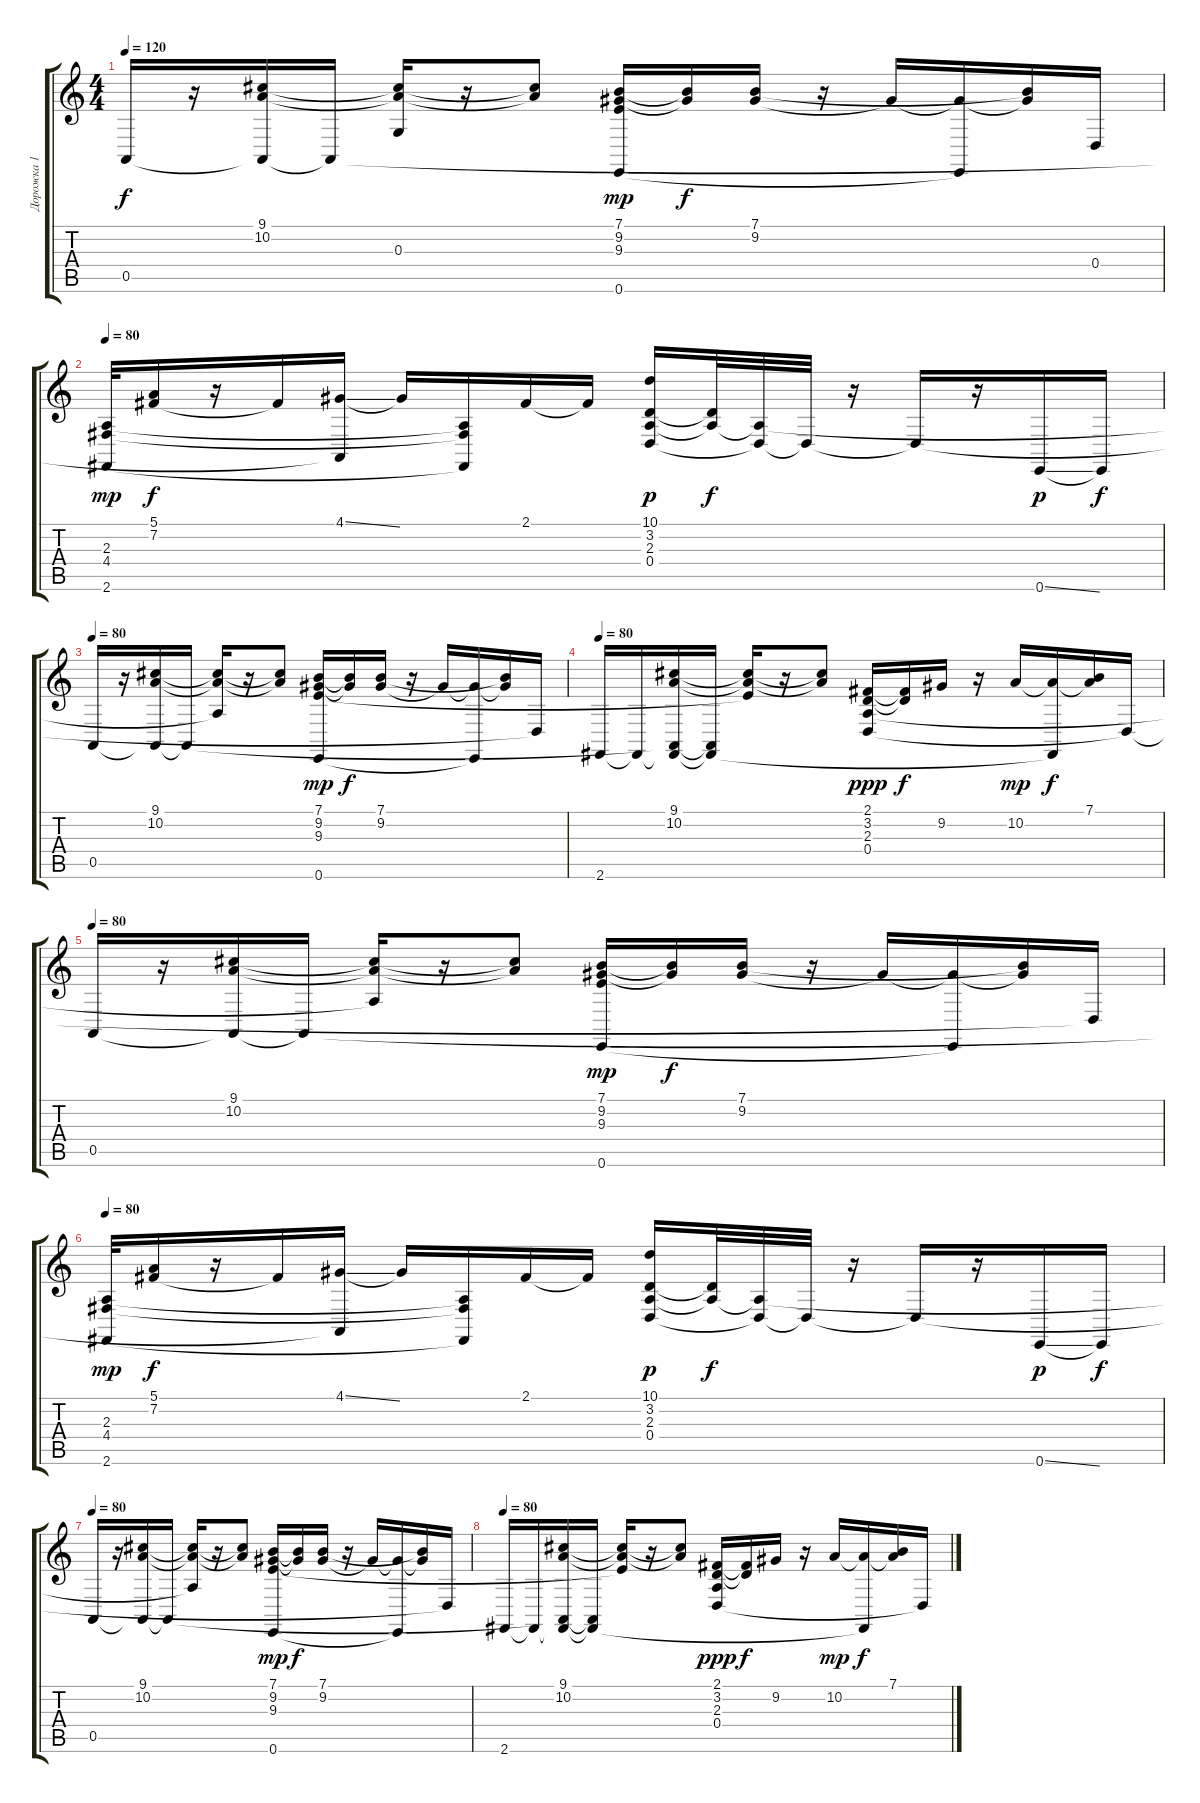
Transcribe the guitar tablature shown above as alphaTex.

\track ("Дорожка 1" "Дорожка 1") {instrument acousticgrandpiano}
\staff {score tabs}
\tuning (E4 B3 G3 D3 A2 E2) {hide}
\ts (4 4)
\tempo 120
\tempo 80
\tempo 120
\clef g2
\ks c
0.5.16{dy f instrument acousticgrandpiano} r.16 (9.1 10.2 0.5{t}).16 0.5{t}.16 (9.1{t} 10.2{t} 0.3).16 r.16 (9.1{t} 10.2{t}).8 (7.1 9.2 9.3 0.6).16{dy mp} (7.1{t} 9.2{t}).16{dy f} (7.1 9.2).16 r.16 9.2{t}.16 (9.2{t} 0.6{t}).16 (7.1{t} 9.2{t}).16 0.4.16 |
\tempo 80
(2.3 4.4 2.6).32{dy mp} (5.1 7.2).16{dy f} r.16 7.2{t}.16 (4.1{ss} 0.5{t}).16 4.1{t}.16 (2.3{t} 4.4{t} 2.6{t}).16 2.1.16 2.1{t}.16 (10.1 3.2 2.3 0.4).16{dy p} (3.2{t} 2.3{t}).32{dy f} (2.3{t} 0.4{t}).32 0.4{t}.32 r.16 0.4{t}.16 r.16 0.6{ss}.16{dy p} 0.6{t}.16{dy f} |
\tempo 80
0.5.16 r.16 (9.1 10.2 0.5{t}).16 0.5{t}.16 (9.1{t} 10.2{t} 2.3{t}).16 r.16 (9.1{t} 10.2{t}).8 (7.1 9.2 9.3 0.6).16{dy mp} (7.1{t} 9.2{t}).16{dy f} (7.1 9.2).16 r.16 9.2{t}.16 (9.2{t} 0.6{t}).16 (7.1{t} 9.2{t}).16 0.4{t}.16 |
\tempo 80
2.6.16 2.6{t}.16 (9.1 10.2 0.5{t} 2.6{t}).16 (0.5{t} 2.6{t}).16 (9.1{t} 10.2{t} 9.3{t}).16 r.16 (9.1{t} 10.2{t}).8 (2.1 3.2 2.3 0.4).16{dy ppp} (2.1{t} 3.2{t}).16{dy f} 9.2.16 r.16 10.2.16{dy mp} (10.2{t} 2.6{t}).16{dy f} (7.1 10.2{t}).16 0.4{t}.16 |
\tempo 80
0.5.16 r.16 (9.1 10.2 0.5{t}).16 0.5{t}.16 (9.1{t} 10.2{t} 2.3{t}).16 r.16 (9.1{t} 10.2{t}).8 (7.1 9.2 9.3 0.6).16{dy mp} (7.1{t} 9.2{t}).16{dy f} (7.1 9.2).16 r.16 9.2{t}.16 (9.2{t} 0.6{t}).16 (7.1{t} 9.2{t}).16 0.4{t}.16 |
\tempo 80
(2.3 4.4 2.6).32{dy mp} (5.1 7.2).16{dy f} r.16 7.2{t}.16 (4.1{ss} 0.5{t}).16 4.1{t}.16 (2.3{t} 4.4{t} 2.6{t}).16 2.1.16 2.1{t}.16 (10.1 3.2 2.3 0.4).16{dy p} (3.2{t} 2.3{t}).32{dy f} (2.3{t} 0.4{t}).32 0.4{t}.32 r.16 0.4{t}.16 r.16 0.6{ss}.16{dy p} 0.6{t}.16{dy f} |
\tempo 80
0.5.16 r.16 (9.1 10.2 0.5{t}).16 0.5{t}.16 (9.1{t} 10.2{t} 2.3{t}).16 r.16 (9.1{t} 10.2{t}).8 (7.1 9.2 9.3 0.6).16{dy mp} (7.1{t} 9.2{t}).16{dy f} (7.1 9.2).16 r.16 9.2{t}.16 (9.2{t} 0.6{t}).16 (7.1{t} 9.2{t}).16 0.4{t}.16 |
\tempo 80
2.6.16 2.6{t}.16 (9.1 10.2 0.5{t} 2.6{t}).16 (0.5{t} 2.6{t}).16 (9.1{t} 10.2{t} 9.3{t}).16 r.16 (9.1{t} 10.2{t}).8 (2.1 3.2 2.3 0.4).16{dy ppp} (2.1{t} 3.2{t}).16{dy f} 9.2.16 r.16 10.2.16{dy mp} (10.2{t} 2.6{t}).16{dy f} (7.1 10.2{t}).16 0.4{t}.16
